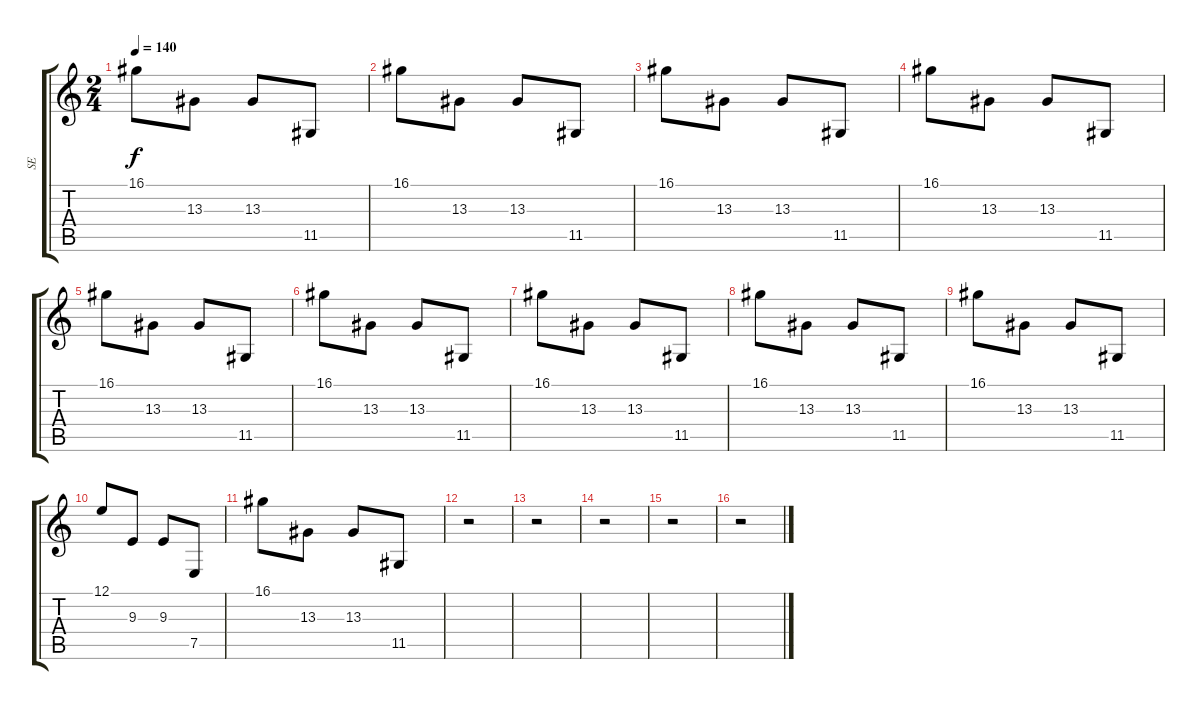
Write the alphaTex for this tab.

\track ("SE" "SE") {instrument stringensemble1}
\staff {score tabs}
\tuning (E4 B3 G3 D3 A2 E2) {hide}
\ts (2 4)
\tempo 140
\clef g2
\ks c
16.1.8{dy f} 13.3.8 13.3.8 11.5.8 |
16.1.8 13.3.8 13.3.8 11.5.8 |
16.1.8 13.3.8 13.3.8 11.5.8 |
16.1.8 13.3.8 13.3.8 11.5.8 |
16.1.8 13.3.8 13.3.8 11.5.8 |
16.1.8 13.3.8 13.3.8 11.5.8 |
16.1.8 13.3.8 13.3.8 11.5.8 |
16.1.8 13.3.8 13.3.8 11.5.8 |
16.1.8 13.3.8 13.3.8 11.5.8 |
12.1.8 9.3.8 9.3.8 7.5.8 |
16.1.8 13.3.8 13.3.8 11.5.8 |
r.2 |
r.2 |
r.2 |
r.2 |
r.2
